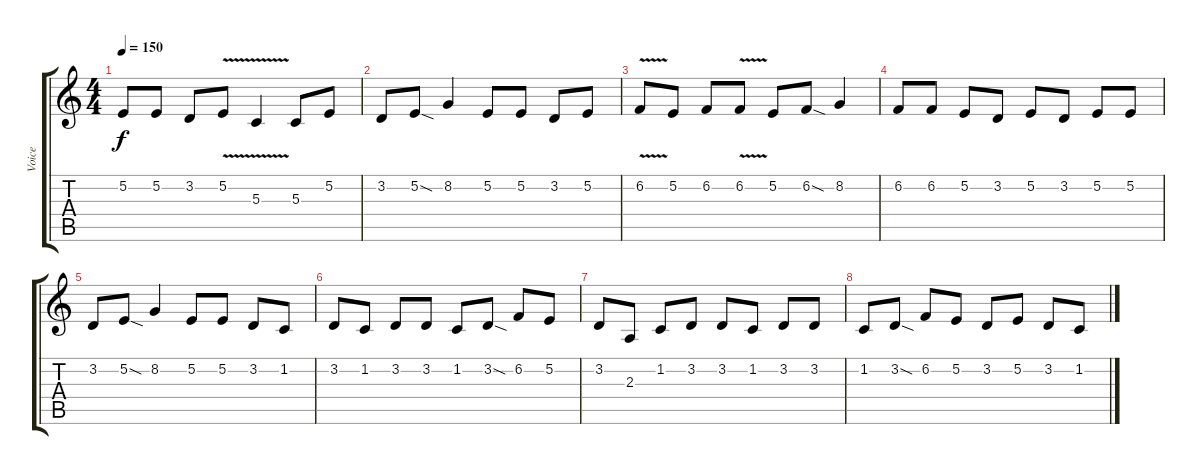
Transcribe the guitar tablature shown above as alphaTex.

\track ("Voice" "Voice") {instrument pad4choir}
\staff {score tabs}
\tuning (E4 B3 G3 D3 A2 E2) {hide}
\ts (4 4)
\tempo 150
\clef g2
\ks c
5.2.8{dy f} 5.2.8 3.2.8 5.2{v}.8 5.3{v}.4 5.3.8 5.2.8 |
3.2.8 5.2{sod}.8 8.2.4 5.2.8 5.2.8 3.2.8 5.2.8 |
6.2{v}.8 5.2.8 6.2.8 6.2{v}.8 5.2.8 6.2{sod}.8 8.2.4 |
6.2.8 6.2.8 5.2.8 3.2.8 5.2.8 3.2.8 5.2.8 5.2.8 |
3.2.8 5.2{sod}.8 8.2.4 5.2.8 5.2.8 3.2.8 1.2.8 |
3.2.8 1.2.8 3.2.8 3.2.8 1.2.8 3.2{sod}.8 6.2.8 5.2.8 |
3.2.8 2.3.8 1.2.8 3.2.8 3.2.8 1.2.8 3.2.8 3.2.8 |
1.2.8 3.2{sod}.8 6.2.8 5.2.8 3.2.8 5.2.8 3.2.8 1.2.8
